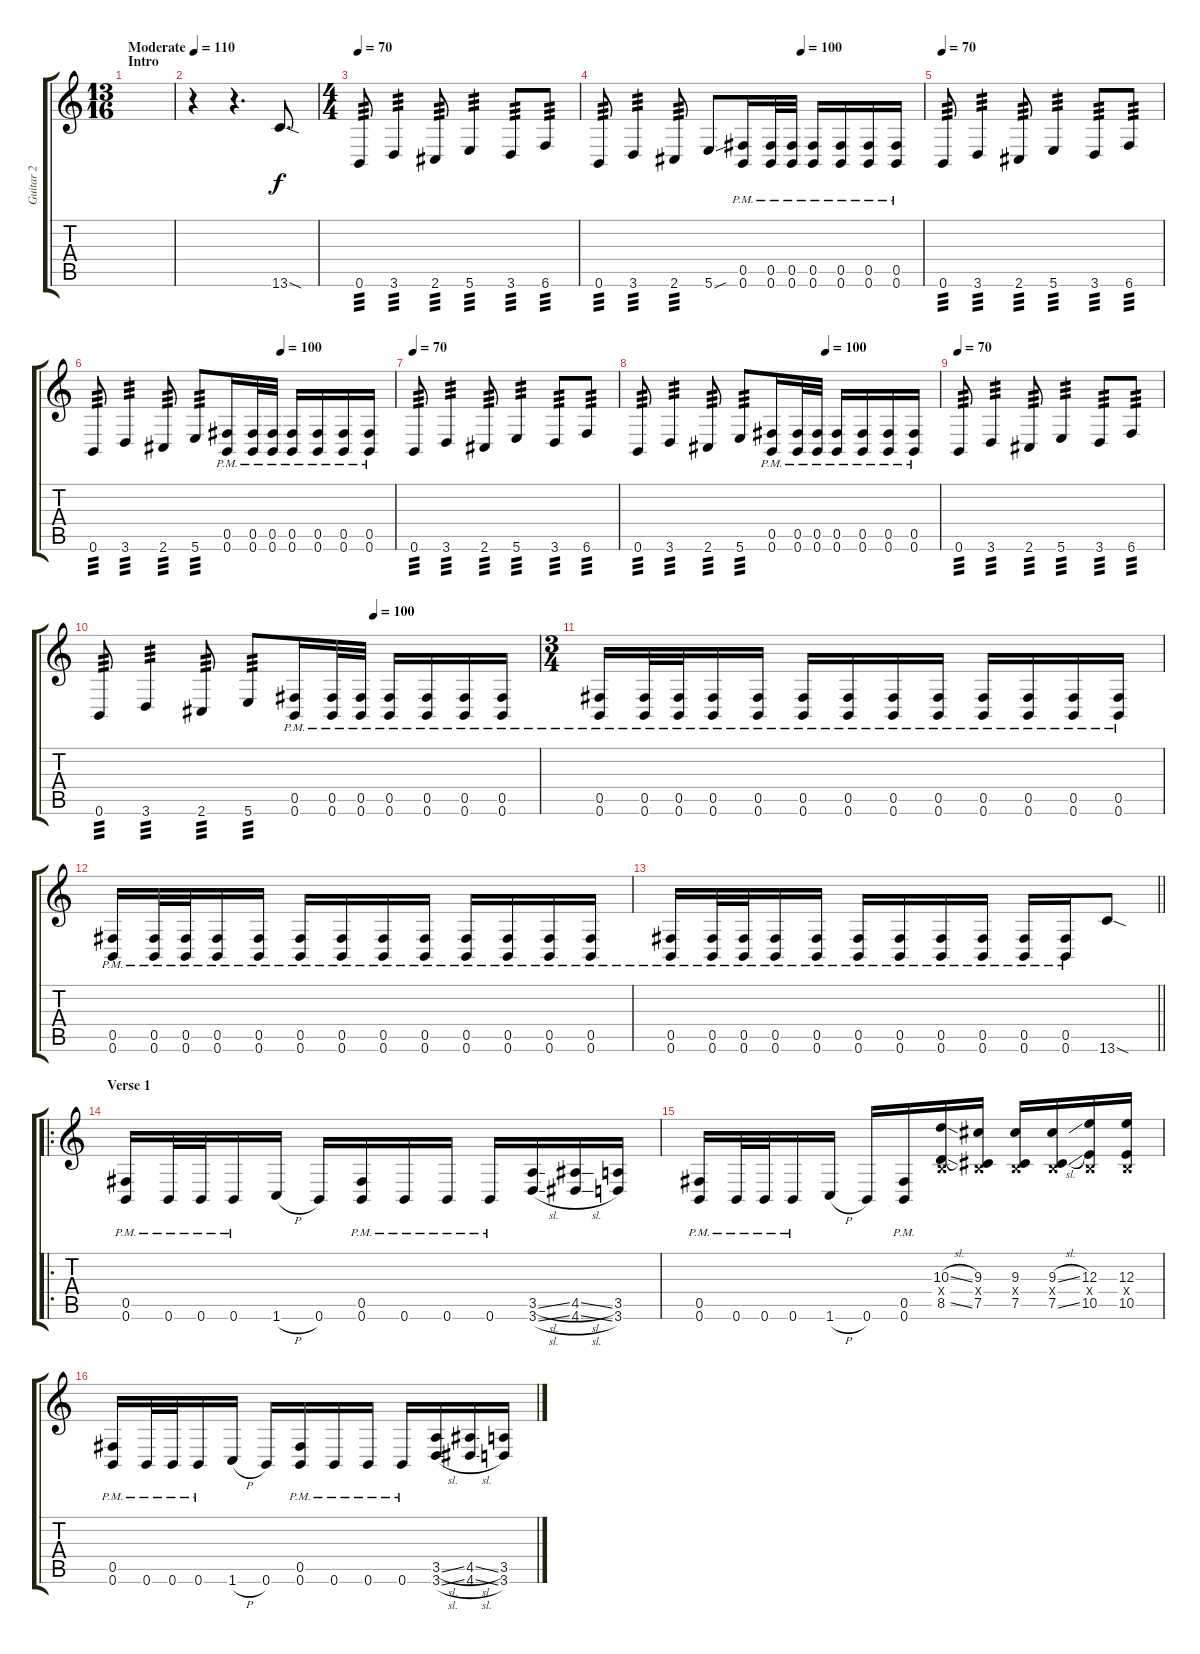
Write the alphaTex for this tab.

\track ("Guitar 2" "Guitar 2") {instrument distortionguitar}
\staff {score tabs}
\tuning (Db4 Ab3 E3 B2 Gb2 B1) {hide}
\ts (13 16)
\section ("" "Intro")
\tempo (110 "Moderate")
\clef g2
\ks c
|
r.4 r.4{d} 13.6{sod}.8{d} |
\ts (4 4)
\tempo 70
0.6.8{tp 3} 3.6.4{tp 3} 2.6.8{tp 3} 5.6.4{tp 3} 3.6.8{tp 3} 6.6.8{tp 3} |
\tempo (100 0.625)
0.6.8{tp 3} 3.6.4{tp 3} 2.6.8{tp 3} 5.6{sou}.8 (0.5{pm} 0.6{pm}).16 (0.5{pm} 0.6{pm}).32 (0.5{pm} 0.6{pm}).32 (0.5{pm} 0.6{pm}).16 (0.5{pm} 0.6{pm}).16 (0.5{pm} 0.6{pm}).16 (0.5{pm} 0.6{pm}).16 |
\tempo 70
0.6.8{tp 3} 3.6.4{tp 3} 2.6.8{tp 3} 5.6.4{tp 3} 3.6.8{tp 3} 6.6.8{tp 3} |
\tempo (100 0.625)
0.6.8{tp 3} 3.6.4{tp 3} 2.6.8{tp 3} 5.6.8{tp 3} (0.5{pm} 0.6{pm}).16 (0.5{pm} 0.6{pm}).32 (0.5{pm} 0.6{pm}).32 (0.5{pm} 0.6{pm}).16 (0.5{pm} 0.6{pm}).16 (0.5{pm} 0.6{pm}).16 (0.5{pm} 0.6{pm}).16 |
\tempo 70
0.6.8{tp 3} 3.6.4{tp 3} 2.6.8{tp 3} 5.6.4{tp 3} 3.6.8{tp 3} 6.6.8{tp 3} |
\tempo (100 0.625)
0.6.8{tp 3} 3.6.4{tp 3} 2.6.8{tp 3} 5.6.8{tp 3} (0.5{pm} 0.6{pm}).16 (0.5{pm} 0.6{pm}).32 (0.5{pm} 0.6{pm}).32 (0.5{pm} 0.6{pm}).16 (0.5{pm} 0.6{pm}).16 (0.5{pm} 0.6{pm}).16 (0.5{pm} 0.6{pm}).16 |
\tempo 70
0.6.8{tp 3} 3.6.4{tp 3} 2.6.8{tp 3} 5.6.4{tp 3} 3.6.8{tp 3} 6.6.8{tp 3} |
\tempo (100 0.625)
0.6.8{tp 3} 3.6.4{tp 3} 2.6.8{tp 3} 5.6.8{tp 3} (0.5{pm} 0.6{pm}).16 (0.5{pm} 0.6{pm}).32 (0.5{pm} 0.6{pm}).32 (0.5{pm} 0.6{pm}).16 (0.5{pm} 0.6{pm}).16 (0.5{pm} 0.6{pm}).16 (0.5{pm} 0.6{pm}).16 |
\ts (3 4)
(0.5{pm} 0.6{pm}).16 (0.5{pm} 0.6{pm}).32 (0.5{pm} 0.6{pm}).32 (0.5{pm} 0.6{pm}).16 (0.5{pm} 0.6{pm}).16 (0.5{pm} 0.6{pm}).16 (0.5{pm} 0.6{pm}).16 (0.5{pm} 0.6{pm}).16 (0.5{pm} 0.6{pm}).16 (0.5{pm} 0.6{pm}).16 (0.5{pm} 0.6{pm}).16 (0.5{pm} 0.6{pm}).16 (0.5{pm} 0.6{pm}).16 |
(0.5{pm} 0.6{pm}).16 (0.5{pm} 0.6{pm}).32 (0.5{pm} 0.6{pm}).32 (0.5{pm} 0.6{pm}).16 (0.5{pm} 0.6{pm}).16 (0.5{pm} 0.6{pm}).16 (0.5{pm} 0.6{pm}).16 (0.5{pm} 0.6{pm}).16 (0.5{pm} 0.6{pm}).16 (0.5{pm} 0.6{pm}).16 (0.5{pm} 0.6{pm}).16 (0.5{pm} 0.6{pm}).16 (0.5{pm} 0.6{pm}).16 |
\barLineRight lightlight
(0.5{pm} 0.6{pm}).16 (0.5{pm} 0.6{pm}).32 (0.5{pm} 0.6{pm}).32 (0.5{pm} 0.6{pm}).16 (0.5{pm} 0.6{pm}).16 (0.5{pm} 0.6{pm}).16 (0.5{pm} 0.6{pm}).16 (0.5{pm} 0.6{pm}).16 (0.5{pm} 0.6{pm}).16 (0.5{pm} 0.6{pm}).16 (0.5{pm} 0.6{pm}).16 13.6{sod}.8 |
\ro
\section ("" "Verse 1")
(0.5{pm} 0.6{pm}).16 0.6{pm}.32 0.6{pm}.32 0.6{pm}.16 1.6{h}.16 0.6.16 (0.5 0.6{pm}).16 0.6{pm}.16 0.6{pm}.16 0.6{pm}.16 (3.5{sl} 3.6{sl}).16 (4.5{sl} 4.6{sl}).16 (3.5 3.6).16 |
(0.5{pm} 0.6{pm}).16 0.6{pm}.32 0.6{pm}.32 0.6{pm}.16 1.6{h}.16 0.6.16 (0.5{pm} 0.6{pm}).16 (10.3{sl} 0.4{x} 8.5{sl}).16 (9.3 0.4{x} 7.5).16 (9.3 0.4{x} 7.5).16 (9.3{sl} 0.4{x} 7.5{sl}).16 (12.3 0.4{x} 10.5).16 (12.3 0.4{x} 10.5).16 |
(0.5{pm} 0.6{pm}).16 0.6{pm}.32 0.6{pm}.32 0.6{pm}.16 1.6{h}.16 0.6.16 (0.5 0.6{pm}).16 0.6{pm}.16 0.6{pm}.16 0.6{pm}.16 (3.5{sl} 3.6{sl}).16 (4.5{sl} 4.6{sl}).16 (3.5 3.6).16
